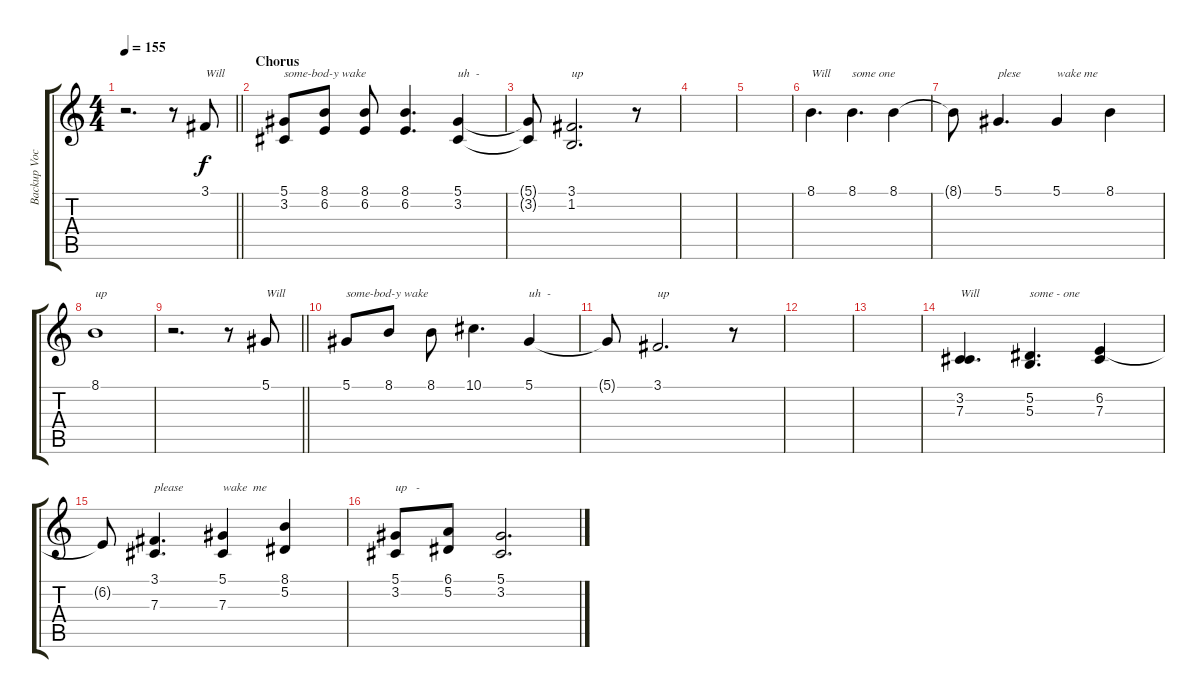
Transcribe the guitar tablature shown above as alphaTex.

\track ("Backup Vocals (Justin or Pat)" "Backup Voc") {instrument synthvoice}
\staff {score tabs}
\tuning (Eb4 Bb3 Gb3 Db3 Ab2 Eb2) {hide}
\ts (4 4)
\tempo 155
\clef g2
\barLineRight lightlight
\ks c
r.2{d dy f} r.8 3.1.8{txt "Will"} |
\section ("" "Chorus")
(5.1 3.2).8{txt "some-bod-y wake"} (8.1 6.2).8 (8.1 6.2).8 (8.1 6.2).4{d} (5.1 3.2).4{txt "uh  -"} |
(5.1{t} 3.2{t}).8 (3.1 1.2).2{d txt "up"} r.8 |
|
|
8.1.4{d txt "Will"} 8.1.4{d txt "some one"} 8.1.4 |
8.1{t}.8 5.1.4{d txt "plese"} 5.1.4{txt "wake me"} 8.1.4 |
8.1.1{txt "up"} |
\barLineRight lightlight
r.2{d} r.8 5.1.8{txt "Will"} |
5.1.8{txt "some-bod-y wake"} 8.1.8 8.1.8 10.1.4{d} 5.1.4{txt "uh  -"} |
5.1{t}.8 3.1.2{d txt "up"} r.8 |
|
|
(3.2 7.3).4{d txt "Will"} (5.2 5.3).4{d txt "some - one"} (6.2 7.3).4 |
6.2{t}.8 (3.1 7.3).4{d txt "please"} (5.1 7.3).4{txt "wake  me"} (8.1 5.2).4 |
(5.1 3.2).8{txt "up   - "} (6.1 5.2).8 (5.1 3.2).2{d}
